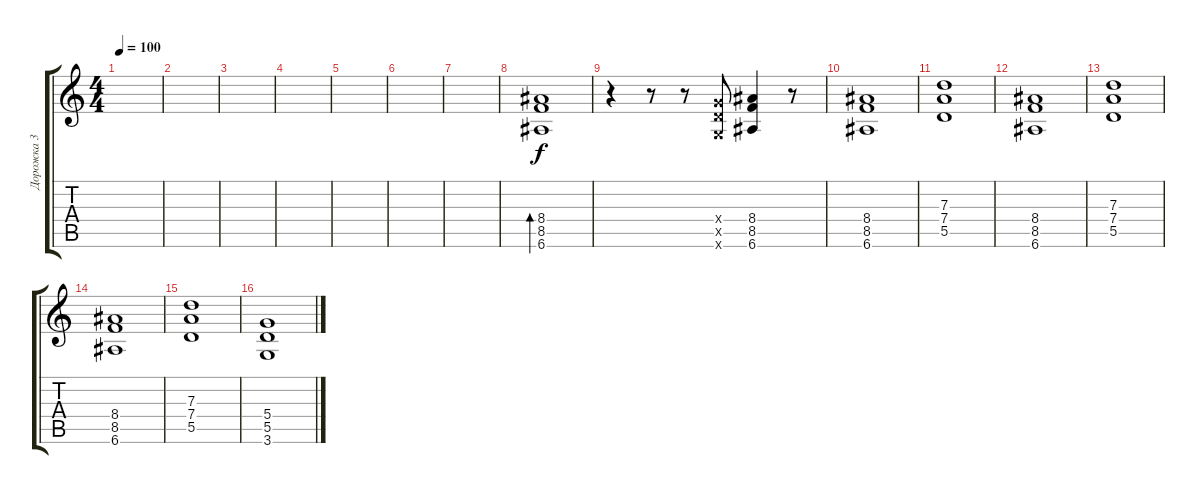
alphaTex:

\track ("Дорожка 3" "Дорожка 3") {instrument distortionguitar}
\staff {score tabs}
\tuning (E4 B3 G3 D3 A2 E2) {hide}
\ts (4 4)
\tempo 100
\clef g2
\ks c
|
|
|
|
|
|
|
(8.4 8.5 6.6).1{bd 240} |
r.4 r.8 r.8 (5.4{x} 5.5{x} 3.6{x}).8 (8.4 8.5 6.6).4 r.8 |
(8.4 8.5 6.6).1 |
(7.3 7.4 5.5).1 |
(8.4 8.5 6.6).1 |
(7.3 7.4 5.5).1 |
(8.4 8.5 6.6).1 |
(7.3 7.4 5.5).1 |
(5.4 5.5 3.6).1
